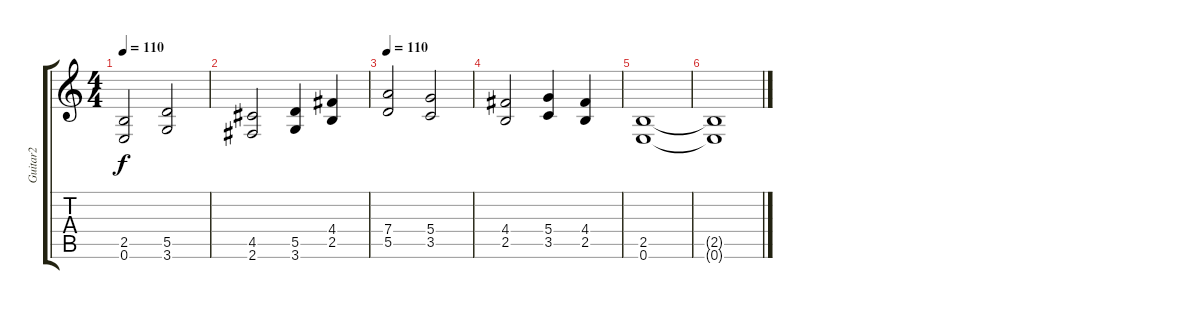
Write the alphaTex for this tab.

\track ("Guitar2" "Guitar2") {instrument distortionguitar}
\staff {score tabs}
\tuning (E4 B3 G3 D3 A2 E2) {hide}
\ts (4 4)
\tempo 110
\clef g2
\ks c
(2.5 0.6).2{dy f} (5.5 3.6).2 |
(4.5 2.6).2 (5.5 3.6).4 (4.4 2.5).4 |
\tempo 110
(7.4 5.5).2 (5.4 3.5).2 |
(4.4 2.5).2 (5.4 3.5).4 (4.4 2.5).4 |
(2.5 0.6).1 |
(2.5{t} 0.6{t}).1
